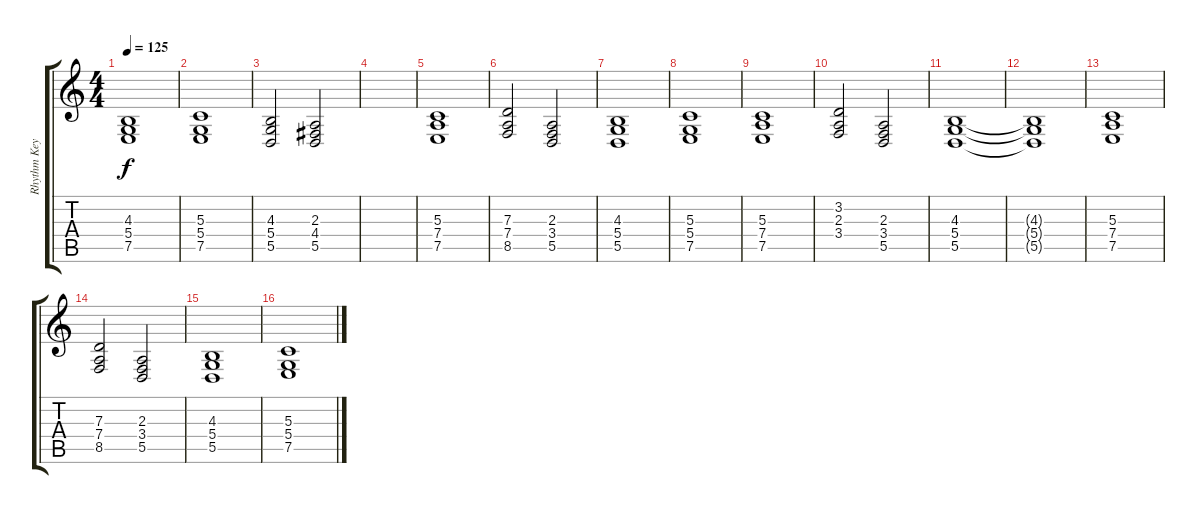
\track ("Rhythm Keyboard" "Rhythm Key") {instrument harpsichord}
\staff {score tabs}
\tuning (E4 B3 G3 D3 A2 E2) {hide}
\ts (4 4)
\tempo 125
\clef g2
\ks c
(4.3 5.4 7.5).1{dy f} |
(5.3 5.4 7.5).1 |
(4.3 5.4 5.5).2 (2.3 4.4 5.5).2 |
|
(5.3 7.4 7.5).1 |
(7.3 7.4 8.5).2 (2.3 3.4 5.5).2 |
(4.3 5.4 5.5).1 |
(5.3 5.4 7.5).1 |
(5.3 7.4 7.5).1 |
(3.2 2.3 3.4).2 (2.3 3.4 5.5).2 |
(4.3 5.4 5.5).1 |
(4.3{t} 5.4{t} 5.5{t}).1 |
(5.3 7.4 7.5).1 |
(7.3 7.4 8.5).2 (2.3 3.4 5.5).2 |
(4.3 5.4 5.5).1 |
(5.3 5.4 7.5).1
